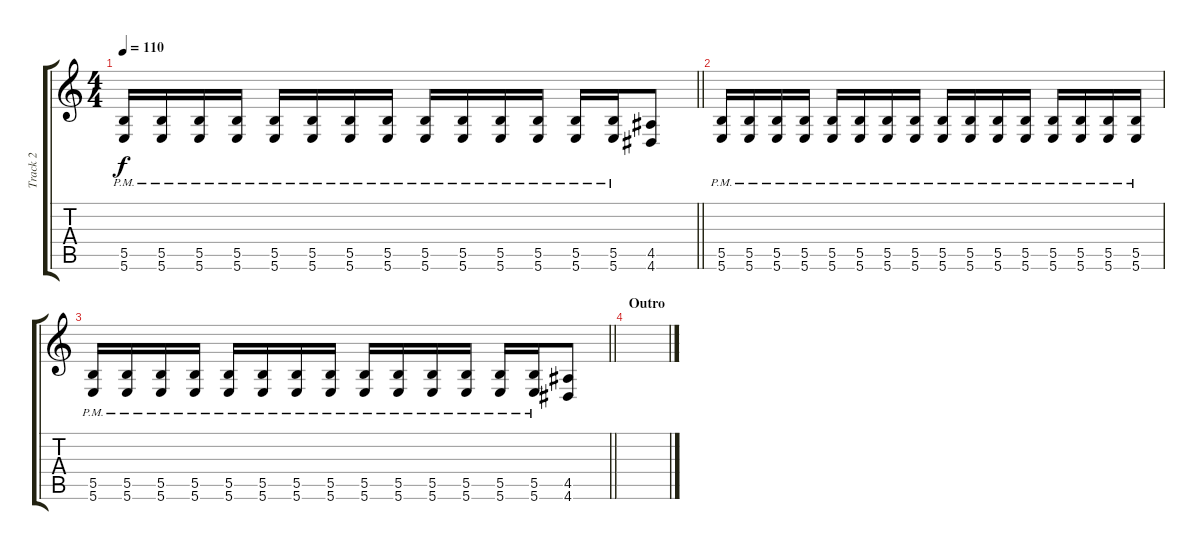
\track ("Track 2" "Track 2") {instrument distortionguitar}
\staff {score tabs}
\tuning (Db4 Ab3 E3 B2 Gb2 B1) {hide}
\ts (4 4)
\tempo 110
\clef g2
\barLineRight lightlight
\ks c
(5.5{pm} 5.6{pm}).16{dy f} (5.5{pm} 5.6{pm}).16 (5.5{pm} 5.6{pm}).16 (5.5{pm} 5.6{pm}).16 (5.5{pm} 5.6{pm}).16 (5.5{pm} 5.6{pm}).16 (5.5{pm} 5.6{pm}).16 (5.5{pm} 5.6{pm}).16 (5.5{pm} 5.6{pm}).16 (5.5{pm} 5.6{pm}).16 (5.5{pm} 5.6{pm}).16 (5.5{pm} 5.6{pm}).16 (5.5{pm} 5.6{pm}).16 (5.5{pm} 5.6{pm}).16 (4.5 4.6).8 |
(5.5{pm} 5.6{pm}).16 (5.5{pm} 5.6{pm}).16 (5.5{pm} 5.6{pm}).16 (5.5{pm} 5.6{pm}).16 (5.5{pm} 5.6{pm}).16 (5.5{pm} 5.6{pm}).16 (5.5{pm} 5.6{pm}).16 (5.5{pm} 5.6{pm}).16 (5.5{pm} 5.6{pm}).16 (5.5{pm} 5.6{pm}).16 (5.5{pm} 5.6{pm}).16 (5.5{pm} 5.6{pm}).16 (5.5{pm} 5.6{pm}).16 (5.5{pm} 5.6{pm}).16 (5.5{pm} 5.6{pm}).16 (5.5{pm} 5.6{pm}).16 |
\barLineRight lightlight
(5.5{pm} 5.6{pm}).16 (5.5{pm} 5.6{pm}).16 (5.5{pm} 5.6{pm}).16 (5.5{pm} 5.6{pm}).16 (5.5{pm} 5.6{pm}).16 (5.5{pm} 5.6{pm}).16 (5.5{pm} 5.6{pm}).16 (5.5{pm} 5.6{pm}).16 (5.5{pm} 5.6{pm}).16 (5.5{pm} 5.6{pm}).16 (5.5{pm} 5.6{pm}).16 (5.5{pm} 5.6{pm}).16 (5.5{pm} 5.6{pm}).16 (5.5{pm} 5.6{pm}).16 (4.5 4.6).8 |
\section ("" "Outro")
